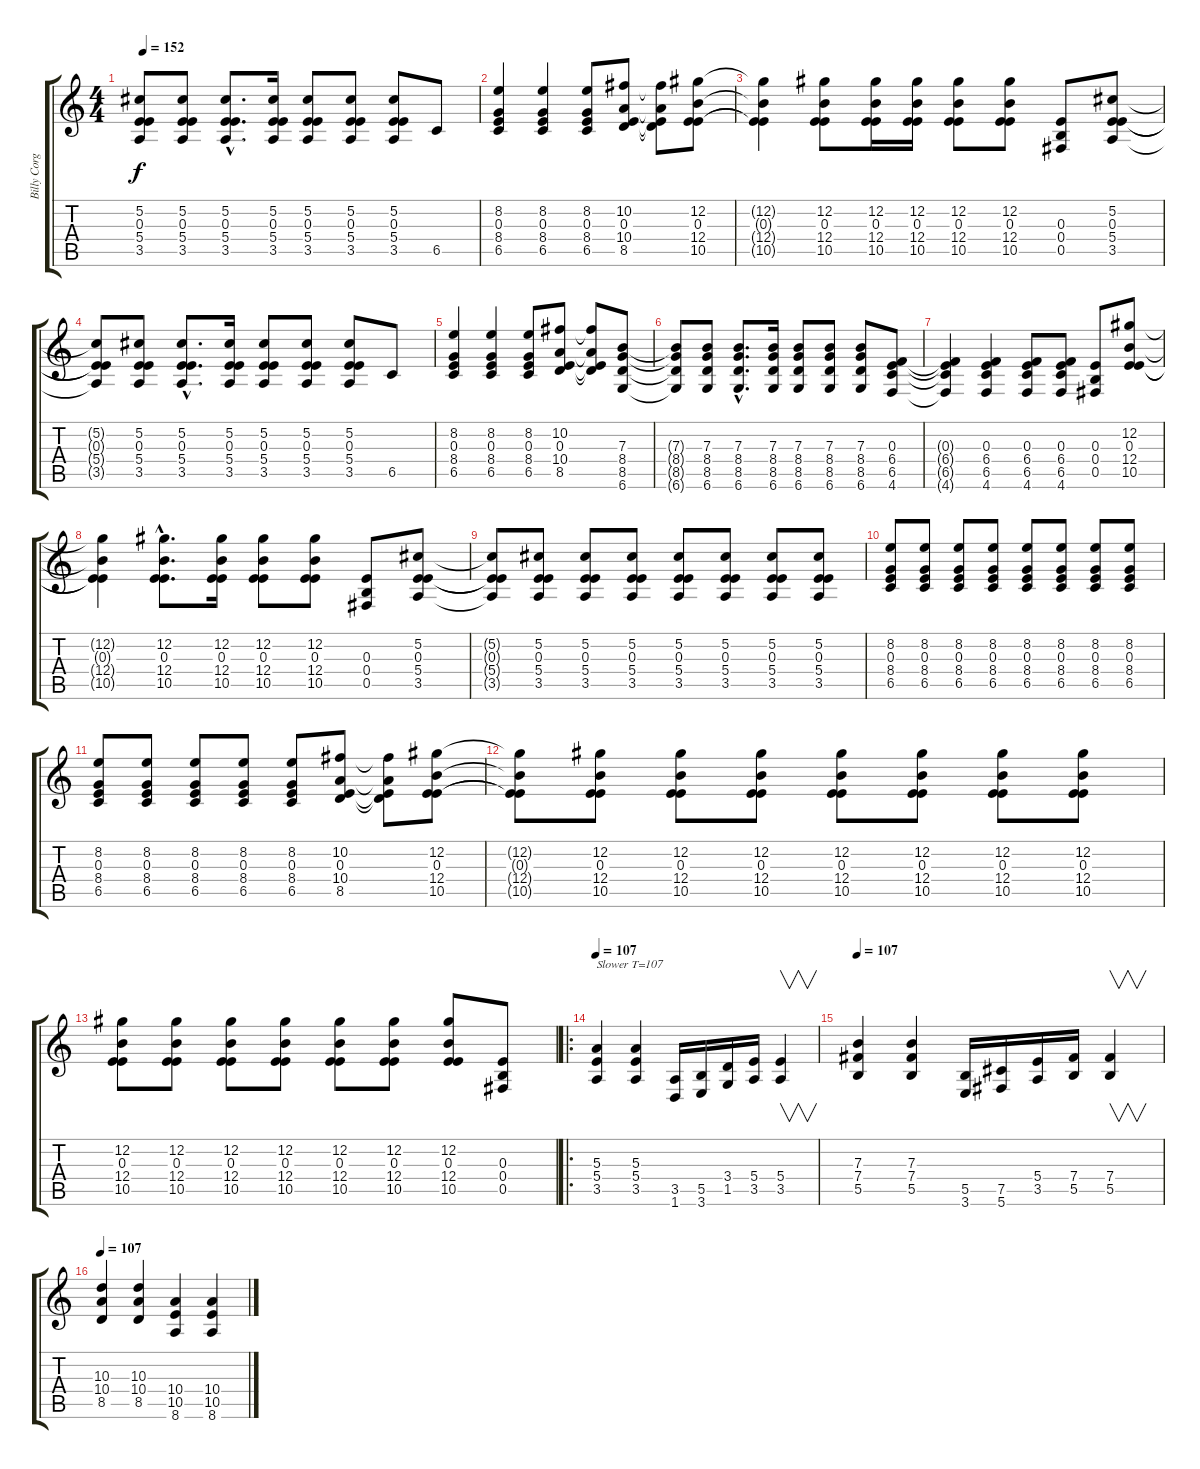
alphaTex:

\track ("Billy Corgan" "Billy Corg") {instrument overdrivenguitar}
\staff {score tabs}
\tuning (Db4 Ab3 E3 B2 Gb2 Db2) {hide}
\ts (4 4)
\tempo 152
\clef g2
\ks c
(5.2{t} 0.3{t} 5.4{t} 3.5{t}).8{dy f} (5.2 0.3 5.4 3.5).8 (5.2{hac} 0.3{hac} 5.4{hac} 3.5{hac}).8{d} (5.2 0.3 5.4 3.5).16 (5.2 0.3 5.4 3.5).8 (5.2 0.3 5.4 3.5).8 (5.2 0.3 5.4 3.5).8 6.5.8 |
(8.2 0.3 8.4 6.5).4 (8.2 0.3 8.4 6.5).4 (8.2 0.3 8.4 6.5).8 (10.2 0.3 10.4 8.5).8 (10.2{t} 0.3{t} 10.4{t} 8.5{t}).8 (12.2 0.3 12.4 10.5).8 |
(12.2{t} 0.3{t} 12.4{t} 10.5{t}).4 (12.2 0.3 12.4 10.5).8 (12.2 0.3 12.4 10.5).16 (12.2 0.3 12.4 10.5).16 (12.2 0.3 12.4 10.5).8 (12.2 0.3 12.4 10.5).8 (0.3 0.4 0.5).8 (5.2 0.3 5.4 3.5).8 |
(5.2{t} 0.3{t} 5.4{t} 3.5{t}).8 (5.2 0.3 5.4 3.5).8 (5.2{hac} 0.3{hac} 5.4{hac} 3.5{hac}).8{d} (5.2 0.3 5.4 3.5).16 (5.2 0.3 5.4 3.5).8 (5.2 0.3 5.4 3.5).8 (5.2 0.3 5.4 3.5).8 6.5.8 |
(8.2 0.3 8.4 6.5).4 (8.2 0.3 8.4 6.5).4 (8.2 0.3 8.4 6.5).8 (10.2 0.3 10.4 8.5).8 (10.2{t} 0.3{t} 10.4{t} 8.5{t}).8 (7.3 8.4 8.5 6.6).8 |
(7.3{t} 8.4{t} 8.5{t} 6.6{t}).8 (7.3 8.4 8.5 6.6).8 (7.3{hac} 8.4{hac} 8.5{hac} 6.6{hac}).8{d} (7.3 8.4 8.5 6.6).16 (7.3 8.4 8.5 6.6).8 (7.3 8.4 8.5 6.6).8 (7.3 8.4 8.5 6.6).8 (0.3 6.4 6.5 4.6).8 |
(0.3{t} 6.4{t} 6.5{t} 4.6{t}).4 (0.3 6.4 6.5 4.6).4 (0.3 6.4 6.5 4.6).8 (0.3 6.4 6.5 4.6).8 (0.3 0.4 0.5).8 (12.2 0.3 12.4 10.5).8 |
(12.2{t} 0.3{t} 12.4{t} 10.5{t}).4 (12.2{hac} 0.3{hac} 12.4{hac} 10.5{hac}).8{d} (12.2 0.3 12.4 10.5).16 (12.2 0.3 12.4 10.5).8 (12.2 0.3 12.4 10.5).8 (0.3 0.4 0.5).8 (5.2 0.3 5.4 3.5).8 |
(5.2{t} 0.3{t} 5.4{t} 3.5{t}).8 (5.2 0.3 5.4 3.5).8 (5.2 0.3 5.4 3.5).8 (5.2 0.3 5.4 3.5).8 (5.2 0.3 5.4 3.5).8 (5.2 0.3 5.4 3.5).8 (5.2 0.3 5.4 3.5).8 (5.2 0.3 5.4 3.5).8 |
(8.2 0.3 8.4 6.5).8 (8.2 0.3 8.4 6.5).8 (8.2 0.3 8.4 6.5).8 (8.2 0.3 8.4 6.5).8 (8.2 0.3 8.4 6.5).8 (8.2 0.3 8.4 6.5).8 (8.2 0.3 8.4 6.5).8 (8.2 0.3 8.4 6.5).8 |
(8.2 0.3 8.4 6.5).8 (8.2 0.3 8.4 6.5).8 (8.2 0.3 8.4 6.5).8 (8.2 0.3 8.4 6.5).8 (8.2 0.3 8.4 6.5).8 (10.2 0.3 10.4 8.5).8 (10.2{t} 0.3{t} 10.4{t} 8.5{t}).8 (12.2 0.3 12.4 10.5).8 |
(12.2{t} 0.3{t} 12.4{t} 10.5{t}).8 (12.2 0.3 12.4 10.5).8 (12.2 0.3 12.4 10.5).8 (12.2 0.3 12.4 10.5).8 (12.2 0.3 12.4 10.5).8 (12.2 0.3 12.4 10.5).8 (12.2 0.3 12.4 10.5).8 (12.2 0.3 12.4 10.5).8 |
(12.2 0.3 12.4 10.5).8 (12.2 0.3 12.4 10.5).8 (12.2 0.3 12.4 10.5).8 (12.2 0.3 12.4 10.5).8 (12.2 0.3 12.4 10.5).8 (12.2 0.3 12.4 10.5).8 (12.2 0.3 12.4 10.5).8 (0.3 0.4 0.5).8 |
\ro
\tempo 107
(5.3 5.4 3.5).4{txt "Slower T=107"} (5.3 5.4 3.5).4 (3.5 1.6).16 (5.5 3.6).16 (3.4 1.5).16 (5.4 3.5).16 (5.4 3.5).4{v} |
\tempo 107
(7.3 7.4 5.5).4 (7.3 7.4 5.5).4 (5.5 3.6).16 (7.5 5.6).16 (5.4 3.5).16 (7.4 5.5).16 (7.4 5.5).4{v} |
\tempo 107
(10.3 10.4 8.5).4 (10.3 10.4 8.5).4 (10.4 10.5 8.6).4 (10.4 10.5 8.6).4
